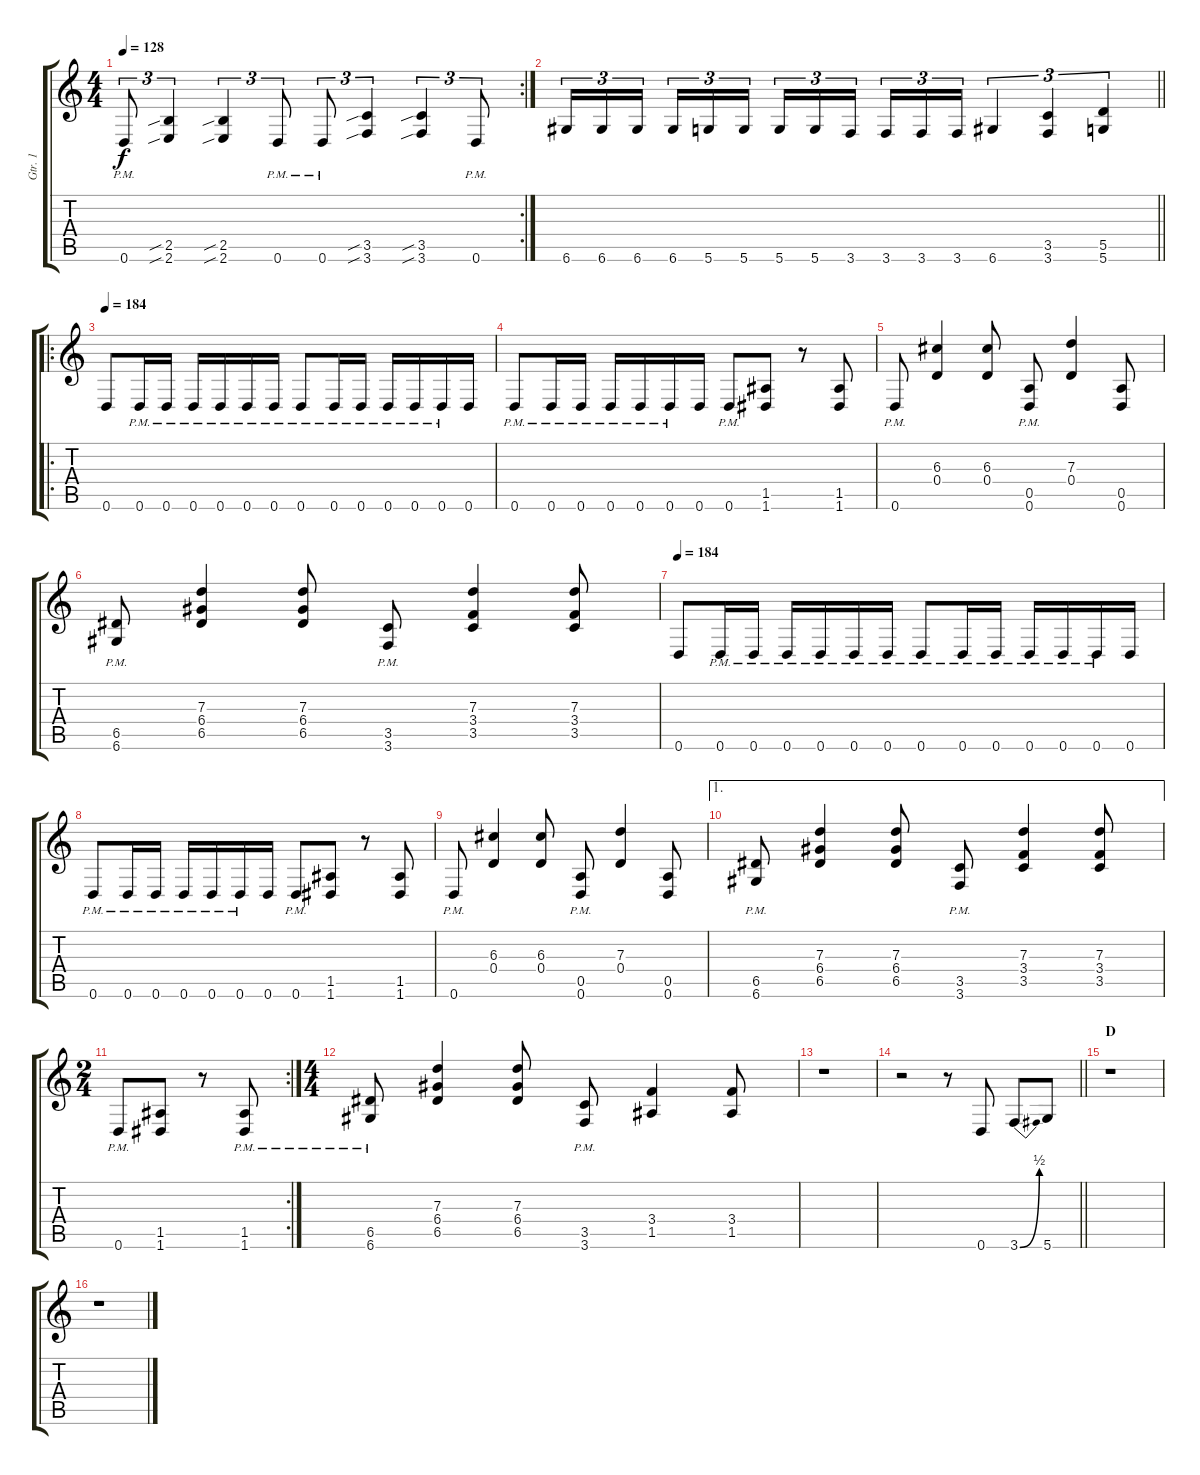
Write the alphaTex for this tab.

\track ("Gtr. 1" "Gtr. 1") {instrument distortionguitar}
\staff {score tabs}
\tuning (E4 B3 G3 D3 A2 D2) {hide}
\rc 2
\ts (4 4)
\tempo 128
\clef g2
\ks c
0.6{pm}.8{tu (3 2) dy f} (2.5{sib} 2.6{sib}).4{tu (3 2)} (2.5{sib} 2.6{sib}).4{tu (3 2)} 0.6{pm}.8{tu (3 2)} 0.6{pm}.8{tu (3 2)} (3.5{sib} 3.6{sib}).4{tu (3 2)} (3.5{sib} 3.6{sib}).4{tu (3 2)} 0.6{pm}.8{tu (3 2)} |
\barLineRight lightlight
6.6.16{tu (3 2)} 6.6.16{tu (3 2)} 6.6.16{tu (3 2)} 6.6.16{tu (3 2)} 5.6.16{tu (3 2)} 5.6.16{tu (3 2)} 5.6.16{tu (3 2)} 5.6.16{tu (3 2)} 3.6.16{tu (3 2)} 3.6.16{tu (3 2)} 3.6.16{tu (3 2)} 3.6.16{tu (3 2)} 6.6.4{tu (3 2)} (3.5 3.6).4{tu (3 2)} (5.5 5.6).4{tu (3 2)} |
\ro
\tempo 184
0.6.8 0.6{pm}.16 0.6{pm}.16 0.6{pm}.16 0.6{pm}.16 0.6{pm}.16 0.6{pm}.16 0.6{pm}.8 0.6{pm}.16 0.6{pm}.16 0.6{pm}.16 0.6{pm}.16 0.6{pm}.16 0.6.16 |
0.6{pm}.8 0.6{pm}.16 0.6{pm}.16 0.6{pm}.16 0.6{pm}.16 0.6{pm}.16 0.6.16 0.6{pm}.8 (1.5 1.6).8 r.8 (1.5 1.6).8 |
0.6{pm}.8 (6.3 0.4).4 (6.3 0.4).8 (0.5{pm} 0.6{pm}).8 (7.3 0.4).4 (0.5 0.6).8 |
(6.5{pm} 6.6{pm}).8 (7.3 6.4 6.5).4 (7.3 6.4 6.5).8 (3.5{pm} 3.6{pm}).8 (7.3 3.4 3.5).4 (7.3 3.4 3.5).8 |
\tempo 184
0.6.8 0.6{pm}.16 0.6{pm}.16 0.6{pm}.16 0.6{pm}.16 0.6{pm}.16 0.6{pm}.16 0.6{pm}.8 0.6{pm}.16 0.6{pm}.16 0.6{pm}.16 0.6{pm}.16 0.6{pm}.16 0.6.16 |
0.6{pm}.8 0.6{pm}.16 0.6{pm}.16 0.6{pm}.16 0.6{pm}.16 0.6{pm}.16 0.6.16 0.6{pm}.8 (1.5 1.6).8 r.8 (1.5 1.6).8 |
0.6{pm}.8 (6.3 0.4).4 (6.3 0.4).8 (0.5{pm} 0.6{pm}).8 (7.3 0.4).4 (0.5 0.6).8 |
\ae 1
(6.5{pm} 6.6{pm}).8 (7.3 6.4 6.5).4 (7.3 6.4 6.5).8 (3.5{pm} 3.6{pm}).8 (7.3 3.4 3.5).4 (7.3 3.4 3.5).8 |
\rc 2
\ts (2 4)
0.6{pm}.8 (1.5 1.6).8 r.8 (1.5{pm} 1.6{pm}).8 |
\ts (4 4)
(6.5{pm} 6.6{pm}).8 (7.3 6.4 6.5).4 (7.3 6.4 6.5).8 (3.5{pm} 3.6{pm}).8 (3.4 1.5).4 (3.4 1.5).8 |
r.1 |
\barLineRight lightlight
r.2 r.8 0.6.8 3.6{be (bend 0 0 60 2)}.8 5.6.8 |
\section ("" "D")
r.1 |
r.1
